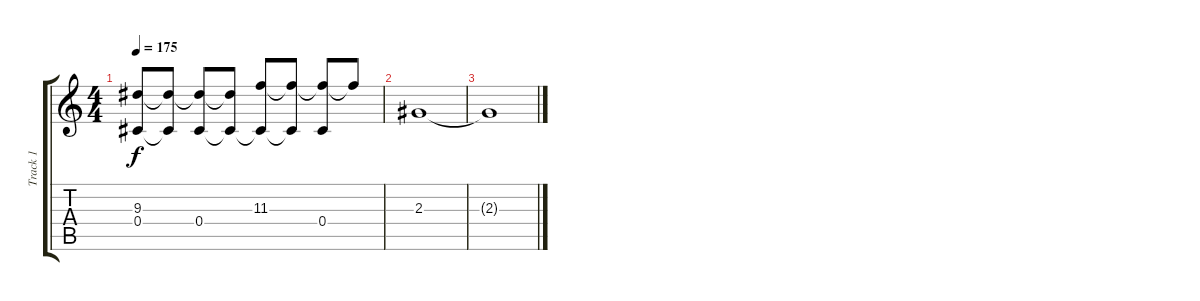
\track ("Track 1" "Track 1") {instrument acousticguitarsteel}
\staff {score tabs}
\tuning (Eb4 Bb3 Gb3 Db3 Ab2 Db2) {hide}
\ts (4 4)
\tempo 175
\clef g2
\ks c
(9.3 0.4{t}).8{dy f} (9.3{t} 0.4{t}).8 (9.3{t} 0.4).8 (9.3{t} 0.4{t}).8 (11.3 0.4{t}).8 (11.3{t} 0.4{t}).8 (11.3{t} 0.4).8 11.3{t}.8 |
2.3.1 |
2.3{t}.1
